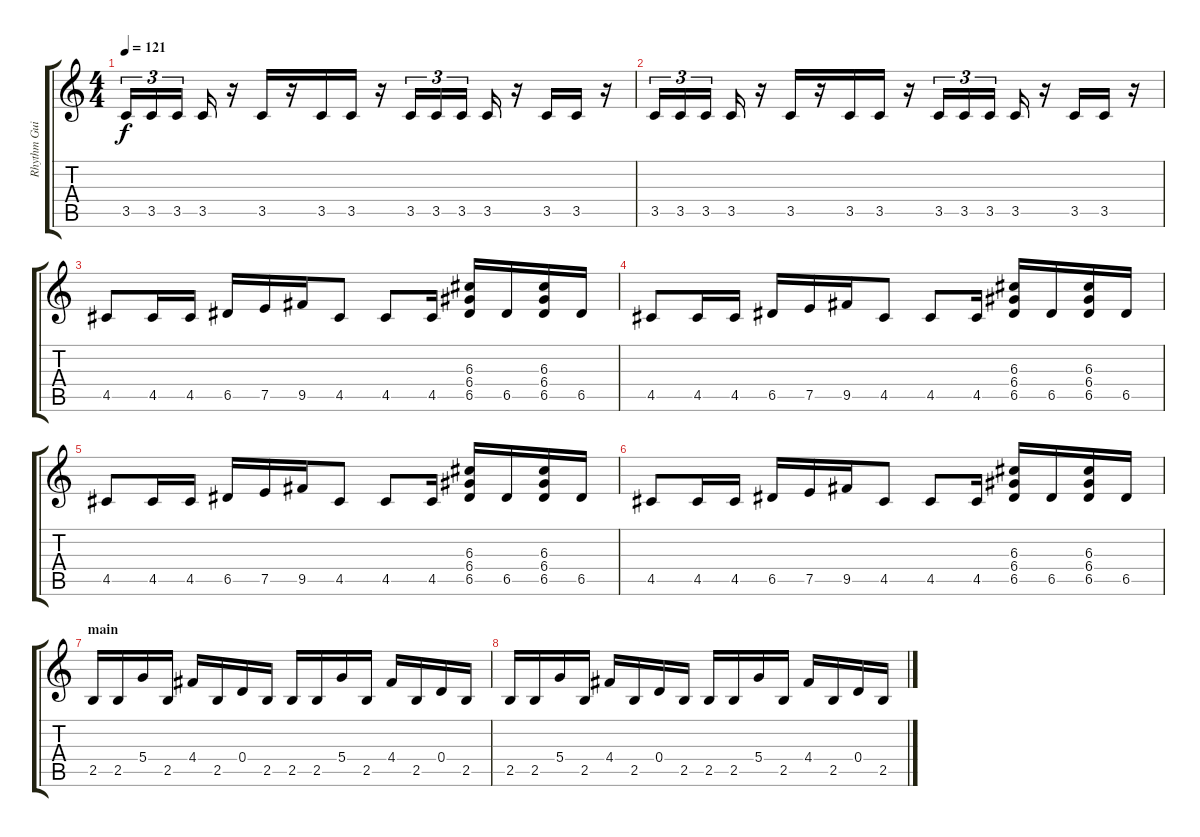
\track ("Rhythm Guitar" "Rhythm Gui") {instrument distortionguitar}
\staff {score tabs}
\tuning (E4 B3 G3 D3 A2 E2) {hide}
\ts (4 4)
\tempo 121
\clef g2
\ks c
3.5.16{tu (3 2) dy f} 3.5.16{tu (3 2)} 3.5.16{tu (3 2)} 3.5.16 r.16 3.5.16 r.16 3.5.16 3.5.16 r.16 3.5.16{tu (3 2)} 3.5.16{tu (3 2)} 3.5.16{tu (3 2)} 3.5.16 r.16 3.5.16 3.5.16 r.16 |
3.5.16{tu (3 2)} 3.5.16{tu (3 2)} 3.5.16{tu (3 2)} 3.5.16 r.16 3.5.16 r.16 3.5.16 3.5.16 r.16 3.5.16{tu (3 2)} 3.5.16{tu (3 2)} 3.5.16{tu (3 2)} 3.5.16 r.16 3.5.16 3.5.16 r.16 |
4.5.8 4.5.16 4.5.16 6.5.16 7.5.16 9.5.16 4.5.8 4.5.8 4.5.16 (6.3 6.4 6.5).16 6.5.16 (6.3 6.4 6.5).16 6.5.16 |
4.5.8 4.5.16 4.5.16 6.5.16 7.5.16 9.5.16 4.5.8 4.5.8 4.5.16 (6.3 6.4 6.5).16 6.5.16 (6.3 6.4 6.5).16 6.5.16 |
4.5.8 4.5.16 4.5.16 6.5.16 7.5.16 9.5.16 4.5.8 4.5.8 4.5.16 (6.3 6.4 6.5).16 6.5.16 (6.3 6.4 6.5).16 6.5.16 |
4.5.8 4.5.16 4.5.16 6.5.16 7.5.16 9.5.16 4.5.8 4.5.8 4.5.16 (6.3 6.4 6.5).16 6.5.16 (6.3 6.4 6.5).16 6.5.16 |
\section ("" "main")
2.5.16 2.5.16 5.4.16 2.5.16 4.4.16 2.5.16 0.4.16 2.5.16 2.5.16 2.5.16 5.4.16 2.5.16 4.4.16 2.5.16 0.4.16 2.5.16 |
2.5.16 2.5.16 5.4.16 2.5.16 4.4.16 2.5.16 0.4.16 2.5.16 2.5.16 2.5.16 5.4.16 2.5.16 4.4.16 2.5.16 0.4.16 2.5.16
